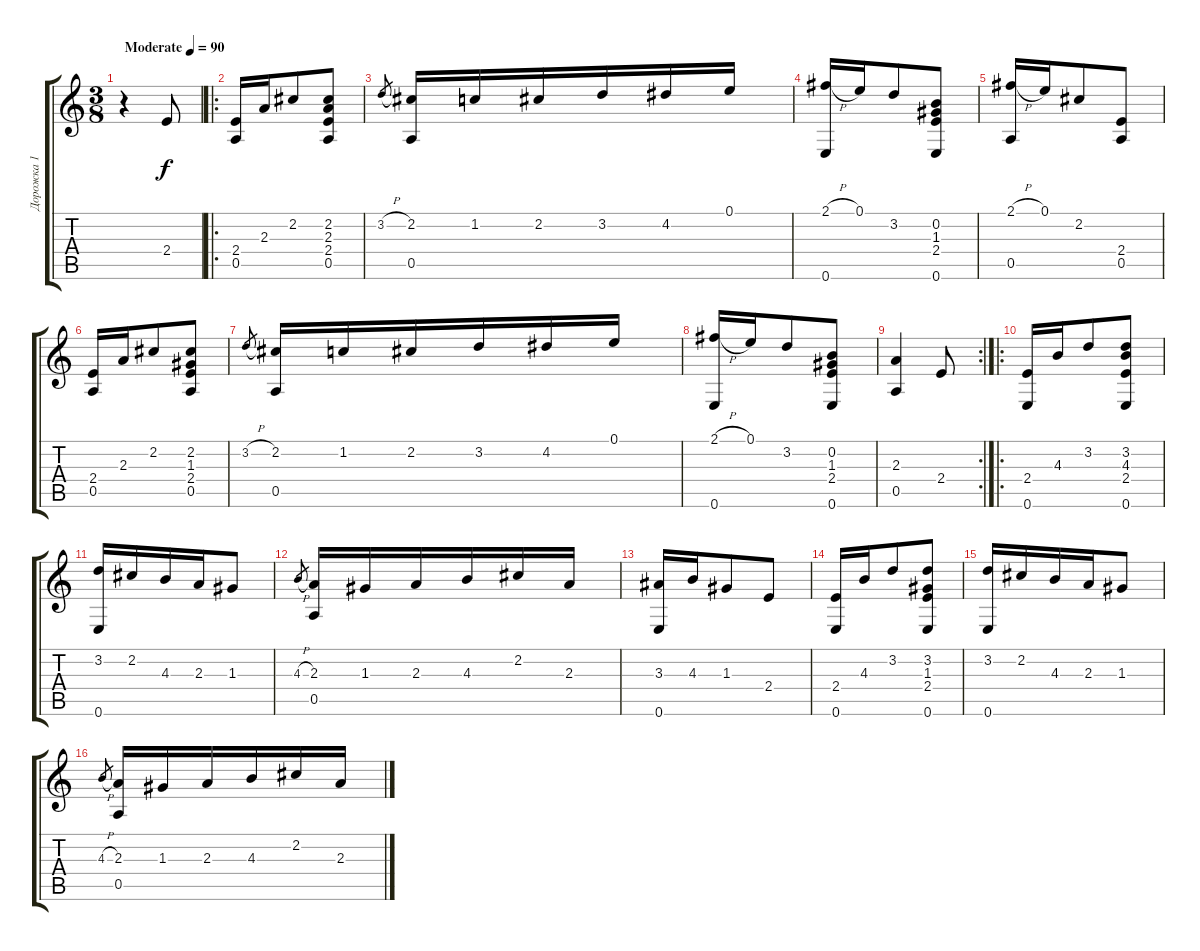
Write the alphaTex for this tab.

\track ("Дорожка 1" "Дорожка 1") {instrument acousticguitarnylon}
\staff {score tabs}
\tuning (E4 B3 G3 D3 A2 E2) {hide}
\ts (3 8)
\tempo (90 "Moderate")
\clef g2
\ks c
r.4{dy f instrument acousticguitarnylon} 2.4.8 |
\ro
(2.4 0.5).16 2.3.16 2.2.8 (2.2 2.3 2.4 0.5).8 |
3.2{h}.8{gr} (2.2 0.5).16 1.2.16 2.2.16 3.2.16 4.2.16 0.1.16 |
(2.1{h} 0.6).16 0.1.16 3.2.8 (0.2 1.3 2.4 0.6).8 |
(2.1{h} 0.5).16 0.1.16 2.2.8 (2.4 0.5).8 |
(2.4 0.5).16 2.3.16 2.2.8 (2.2 1.3 2.4 0.5).8 |
3.2{h}.8{gr} (2.2 0.5).16 1.2.16 2.2.16 3.2.16 4.2.16 0.1.16 |
(2.1{h} 0.6).16 0.1.16 3.2.8 (0.2 1.3 2.4 0.6).8 |
\rc 2
(2.3 0.5).4 2.4.8 |
\ro
(2.4 0.6).16 4.3.16 3.2.8 (3.2 4.3 2.4 0.6).8 |
(3.2 0.6).16 2.2.16 4.3.16 2.3.16 1.3.8 |
4.3{h}.8{gr} (2.3 0.5).16 1.3.16 2.3.16 4.3.16 2.2.16 2.3.16 |
(3.3 0.6).16 4.3.16 1.3.8 2.4.8 |
(2.4 0.6).16 4.3.16 3.2.8 (3.2 1.3 2.4 0.6).8 |
(3.2 0.6).16 2.2.16 4.3.16 2.3.16 1.3.8 |
4.3{h}.8{gr} (2.3 0.5).16 1.3.16 2.3.16 4.3.16 2.2.16 2.3.16
